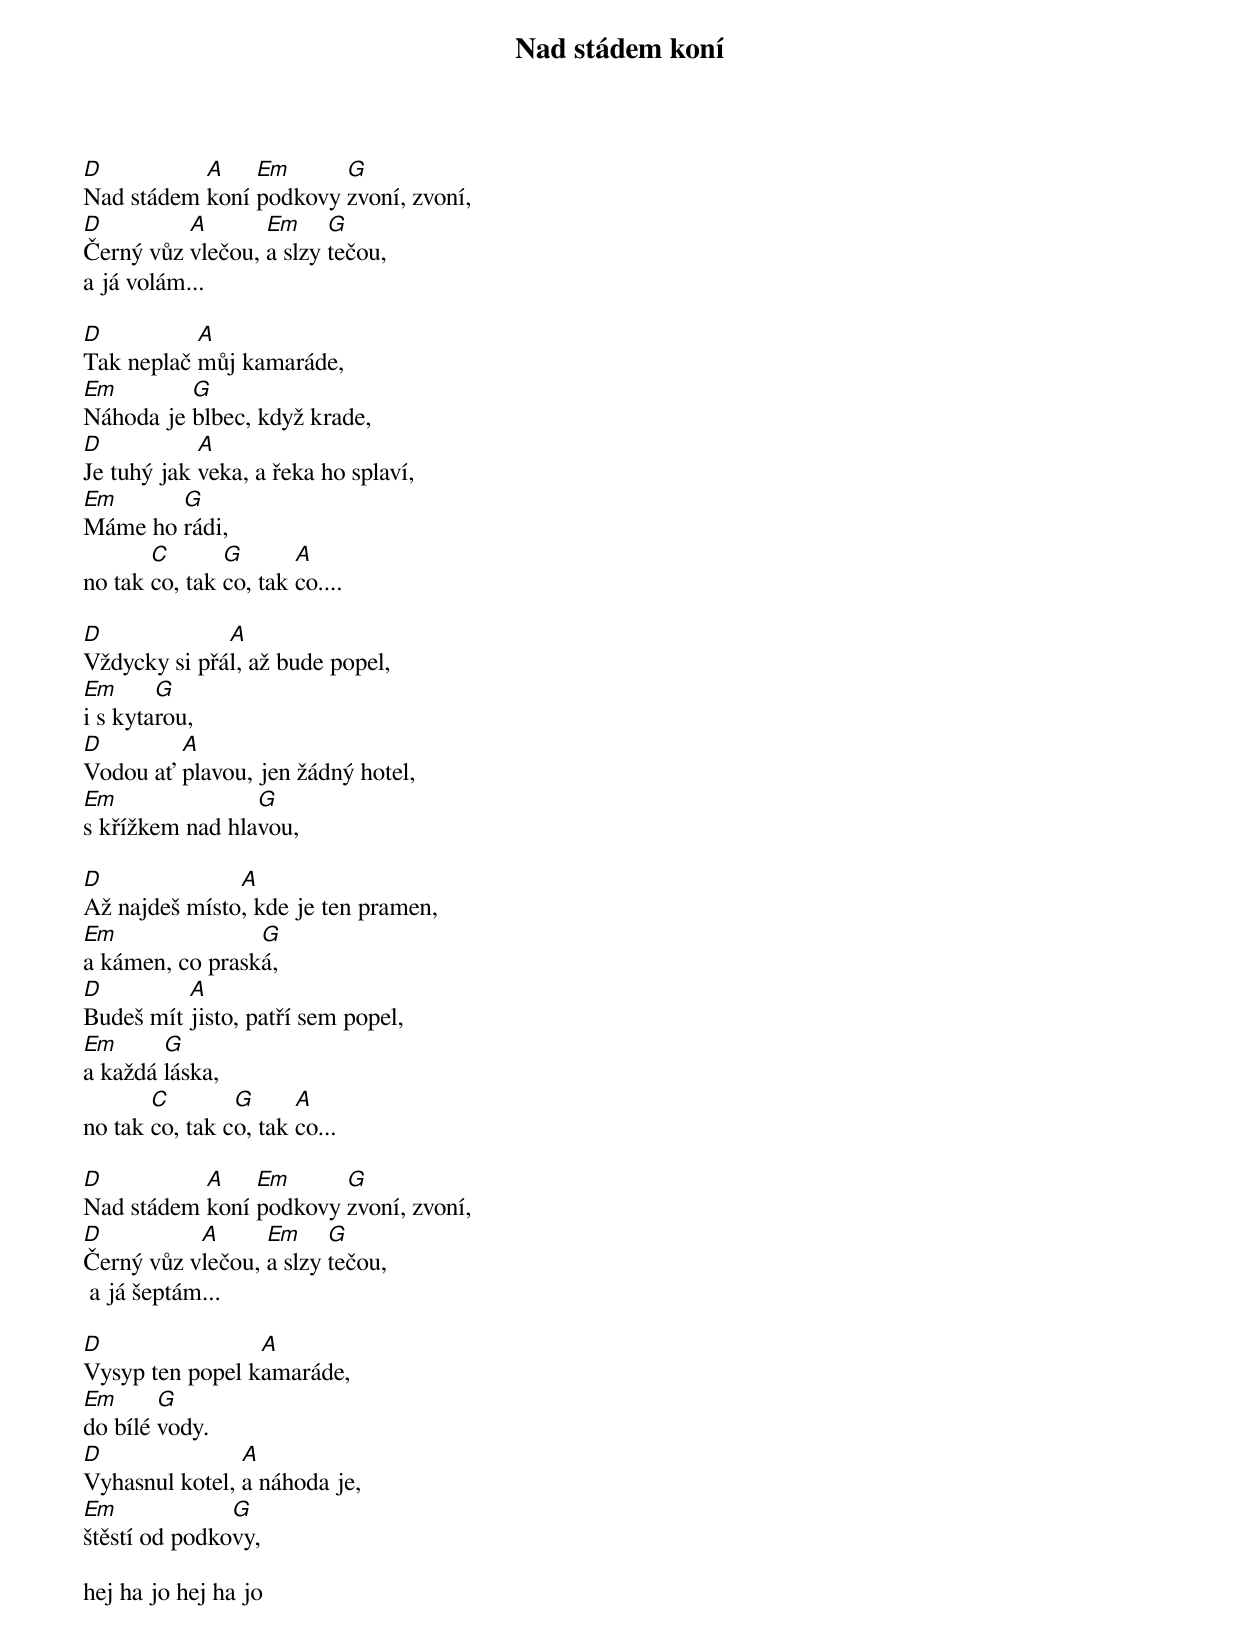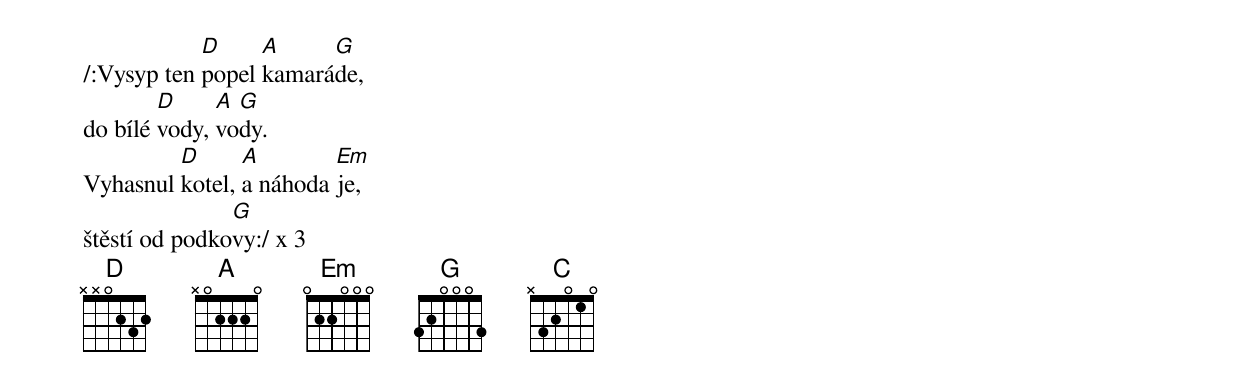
{title: Nad stádem koní}
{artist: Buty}

[D]Nad stádem [A]koní [Em]podkovy [G]zvoní, zvoní,
[D]Černý vůz [A]vlečou, [Em]a slzy [G]tečou,
a já volám...

[D]Tak neplač [A]můj kamaráde,
[Em]Náhoda je [G]blbec, když krade,
[D]Je tuhý jak [A]veka, a řeka ho splaví,
[Em]Máme ho [G]rádi,
no tak [C]co, tak [G]co, tak [A]co....

[D]Vždycky si přá[A]l, až bude popel,
[Em]i s kyta[G]rou,
[D]Vodou ať [A]plavou, jen žádný hotel,
[Em]s křížkem nad hla[G]vou,

[D]Až najdeš místo[A], kde je ten pramen,
[Em]a kámen, co prask[G]á,
[D]Budeš mít [A]jisto, patří sem popel,
[Em]a každá [G]láska,
no tak [C]co, tak c[G]o, tak [A]co...

[D]Nad stádem [A]koní [Em]podkovy [G]zvoní, zvoní,
[D]Černý vůz v[A]lečou, [Em]a slzy [G]tečou,
 a já šeptám...

[D]Vysyp ten popel k[A]amaráde,
[Em]do bílé [G]vody.
[D]Vyhasnul kotel, [A]a náhoda je,
[Em]štěstí od podko[G]vy,

hej ha jo hej ha jo

/:Vysyp ten [D]popel [A]kamará[G]de,
do bílé [D]vody, [A]vo[G]dy.
Vyhasnul [D]kotel, [A]a náhoda [Em]je,
štěstí od podko[G]vy:/ x 3
